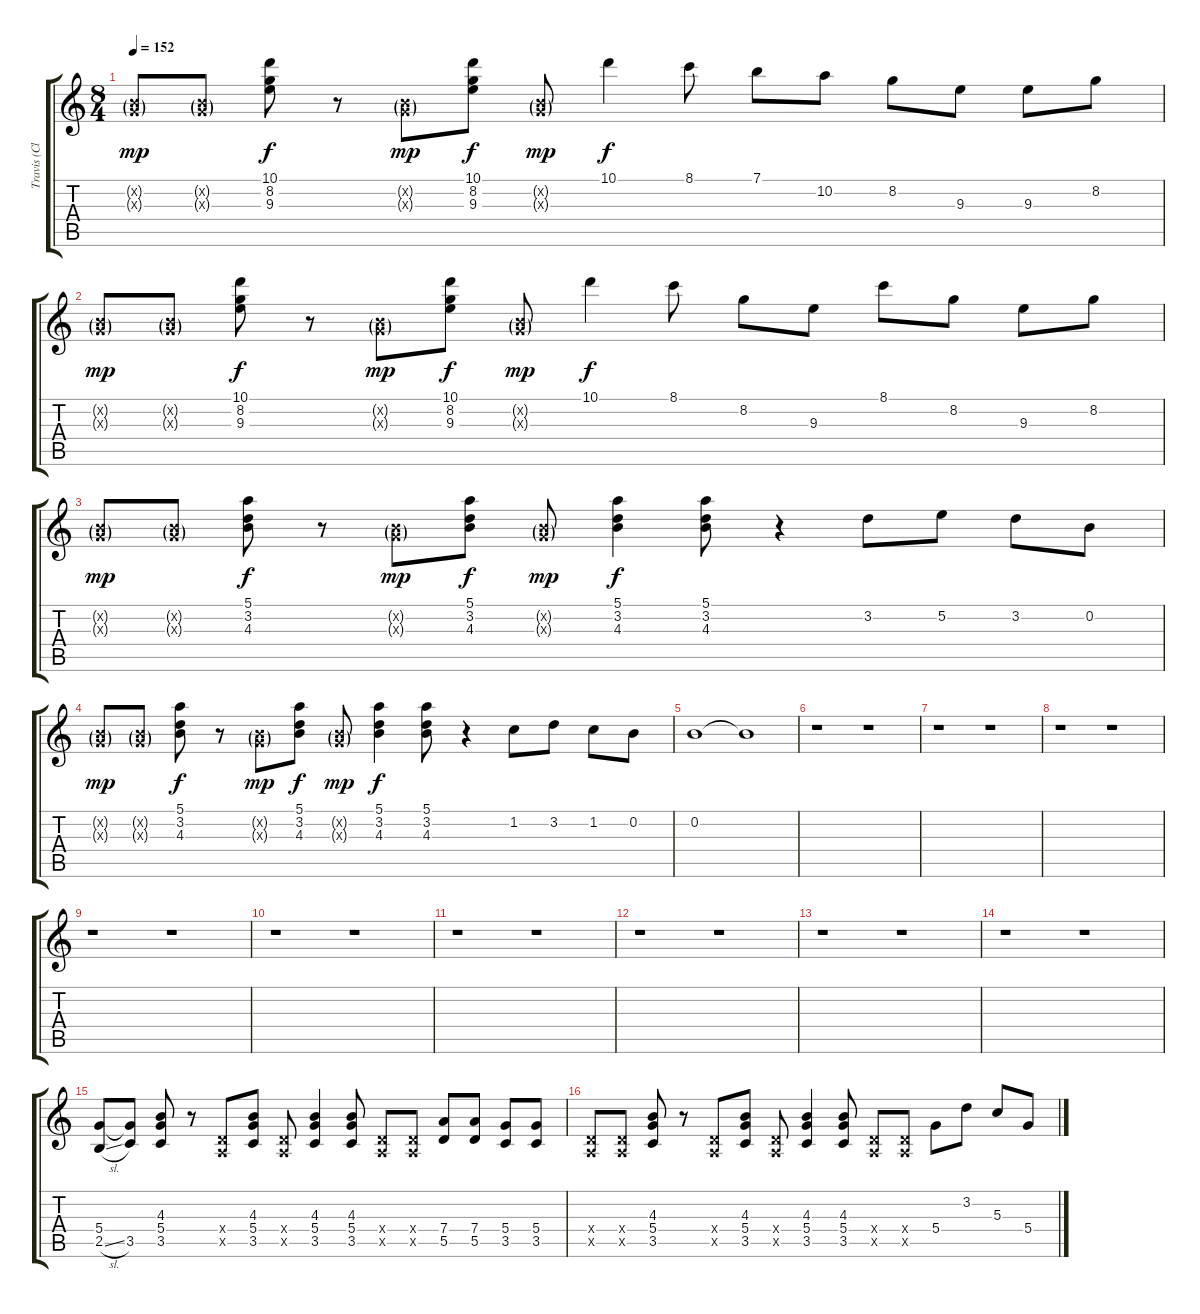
\track ("Travis (Clean)" "Travis (Cl") {instrument acousticguitarsteel}
\staff {score tabs}
\tuning (E4 B3 G3 D3 A2 E2) {hide}
\ts (8 4)
\tempo 152
\clef g2
\ks c
(0.2{g x} 0.3{g x}).8{dy mp} (0.2{g x} 0.3{g x}).8 (10.1 8.2 9.3).8{dy f} r.8 (0.2{g x} 0.3{g x}).8{dy mp} (10.1 8.2 9.3).8{dy f} (0.2{g x} 0.3{g x}).8{dy mp} 10.1.4{dy f} 8.1.8 7.1.8 10.2.8 8.2.8 9.3.8 9.3.8 8.2.8 |
(0.2{g x} 0.3{g x}).8{dy mp} (0.2{g x} 0.3{g x}).8 (10.1 8.2 9.3).8{dy f} r.8 (0.2{g x} 0.3{g x}).8{dy mp} (10.1 8.2 9.3).8{dy f} (0.2{g x} 0.3{g x}).8{dy mp} 10.1.4{dy f} 8.1.8 8.2.8 9.3.8 8.1.8 8.2.8 9.3.8 8.2.8 |
(0.2{g x} 0.3{g x}).8{dy mp} (0.2{g x} 0.3{g x}).8 (5.1 3.2 4.3).8{dy f} r.8 (0.2{g x} 0.3{g x}).8{dy mp} (5.1 3.2 4.3).8{dy f} (0.2{g x} 0.3{g x}).8{dy mp} (5.1 3.2 4.3).4{dy f} (5.1 3.2 4.3).8 r.4 3.2.8 5.2.8 3.2.8 0.2.8 |
(0.2{g x} 0.3{g x}).8{dy mp} (0.2{g x} 0.3{g x}).8 (5.1 3.2 4.3).8{dy f} r.8 (0.2{g x} 0.3{g x}).8{dy mp} (5.1 3.2 4.3).8{dy f} (0.2{g x} 0.3{g x}).8{dy mp} (5.1 3.2 4.3).4{dy f} (5.1 3.2 4.3).8 r.4 1.2.8 3.2.8 1.2.8 0.2.8 |
0.2.1 0.2{t}.1 |
r.1 r.1 |
r.1 r.1 |
r.1 r.1 |
r.1 r.1 |
r.1 r.1 |
r.1 r.1 |
r.1 r.1 |
r.1 r.1 |
r.1 r.1 |
(5.4 2.5{sl}).8 (5.4{t} 3.5).8 (4.3 5.4 3.5).8 r.8 (0.4{x} 0.5{x}).8 (4.3 5.4 3.5).8 (0.4{x} 0.5{x}).8 (4.3 5.4 3.5).4 (4.3 5.4 3.5).8 (0.4{x} 0.5{x}).8 (0.4{x} 0.5{x}).8 (7.4 5.5).8 (7.4 5.5).8 (5.4 3.5).8 (5.4 3.5).8 |
(0.4{x} 0.5{x}).8 (0.4{x} 0.5{x}).8 (4.3 5.4 3.5).8 r.8 (0.4{x} 0.5{x}).8 (4.3 5.4 3.5).8 (0.4{x} 0.5{x}).8 (4.3 5.4 3.5).4 (4.3 5.4 3.5).8 (0.4{x} 0.5{x}).8 (0.4{x} 0.5{x}).8 5.4.8 3.2.8 5.3.8 5.4.8
